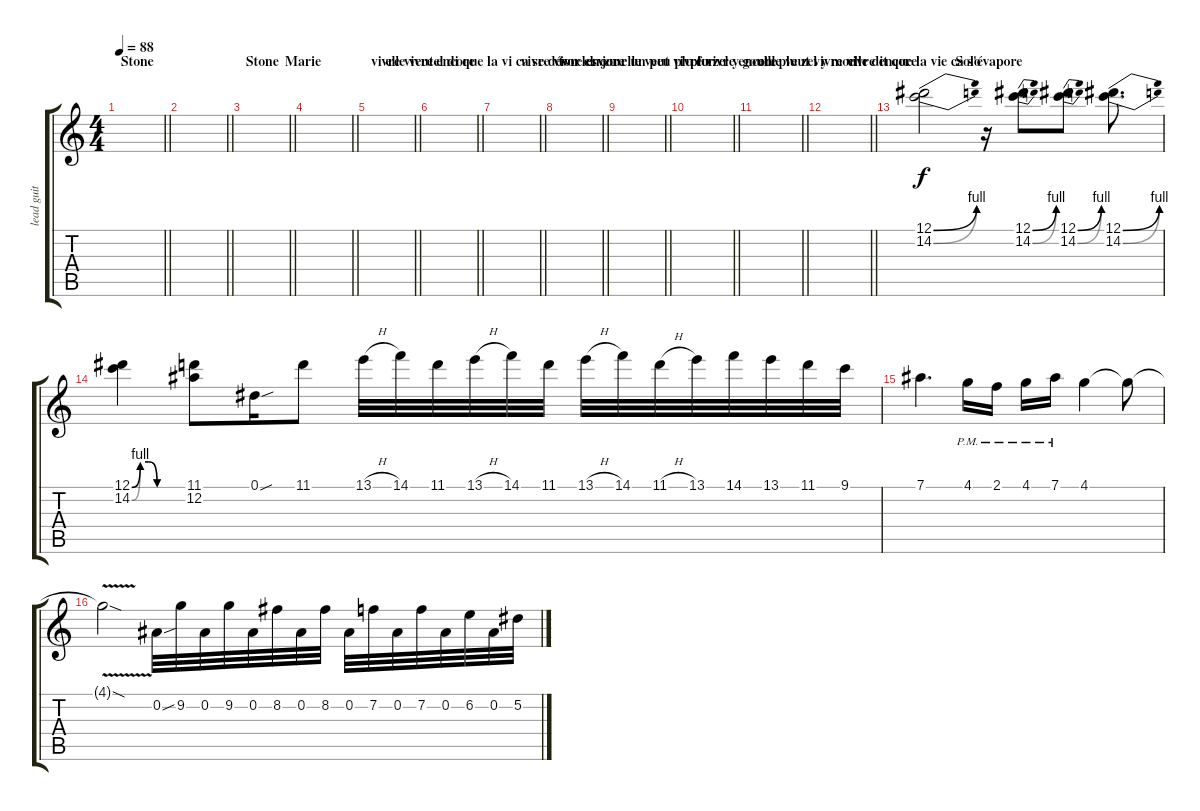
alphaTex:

\track ("lead guit" "lead guit") {instrument overdrivenguitar}
\staff {score tabs}
\tuning (Eb4 Bb3 Gb3 Db3 Ab2 Eb2) {hide}
\ts (4 4)
\section ("" "Stone")
\tempo 88
\clef g2
\barLineRight lightlight
\ks c
|
\section ("" "                             Marie")
\barLineRight lightlight
|
\section ("" "Stone")
\barLineRight lightlight
|
\section ("" "                      elle veut ")
\barLineRight lightlight
|
\section ("" "vivre vivre encore")
\barLineRight lightlight
|
\section ("" "el di que la vi ca se dévor el veu")
\barLineRight lightlight
|
\section ("" "       vivre vivre encore")
\barLineRight lightlight
|
\section ("" "tou les jour un peu plu for")
\barLineRight lightlight
|
\section ("" "elle veut vivre vivre encore")
\barLineRight lightlight
|
\section ("" "plu zel y goute plu zel y mor")
\barLineRight lightlight
|
\section ("" "ellle veut vivre vivre encore")
\barLineRight lightlight
|
\section ("" "      elle dit que la vie ca s'évapore")
\barLineRight lightlight
|
\section ("" "                 Solo")
(12.1{be (bend 0 0 60 4)} 14.2{be (bend 0 0 60 4)}).2 r.16 (12.1{be (bend 0 0 60 4)} 14.2{be (bend 0 0 60 4)}).8 (12.1{be (bend 0 0 60 4)} 14.2{be (bend 0 0 60 4)}).8 (12.1{be (bend 0 0 60 4)} 14.2{be (bend 0 0 60 4)}).8{d} |
(12.1{be (custom 0 0 10 4 20 4 30 0 60 0)} 14.2{be (custom 0 0 10 4 20 4 30 0 60 0)}).4 (11.1 12.2).8 0.1{sou}.16 11.1.8 13.1{h}.32 14.1.32 11.1.32 13.1{h}.32 14.1.32 11.1.32 13.1{h}.32 14.1.32 11.1{h}.32 13.1.32 14.1.32 13.1.32 11.1.32 9.1.32 |
7.1.4{d} 4.1{pm}.16 2.1{pm}.16 4.1{pm}.16 7.1{pm}.16 4.1.4 4.1{t}.8 |
4.1{v sod t}.2 0.2{sou}.32 9.2.32 0.2.32 9.2.32 0.2.32 8.2.32 0.2.32 8.2.32 0.2.32 7.2.32 0.2.32 7.2.32 0.2.32 6.2.32 0.2.32 5.2.32
